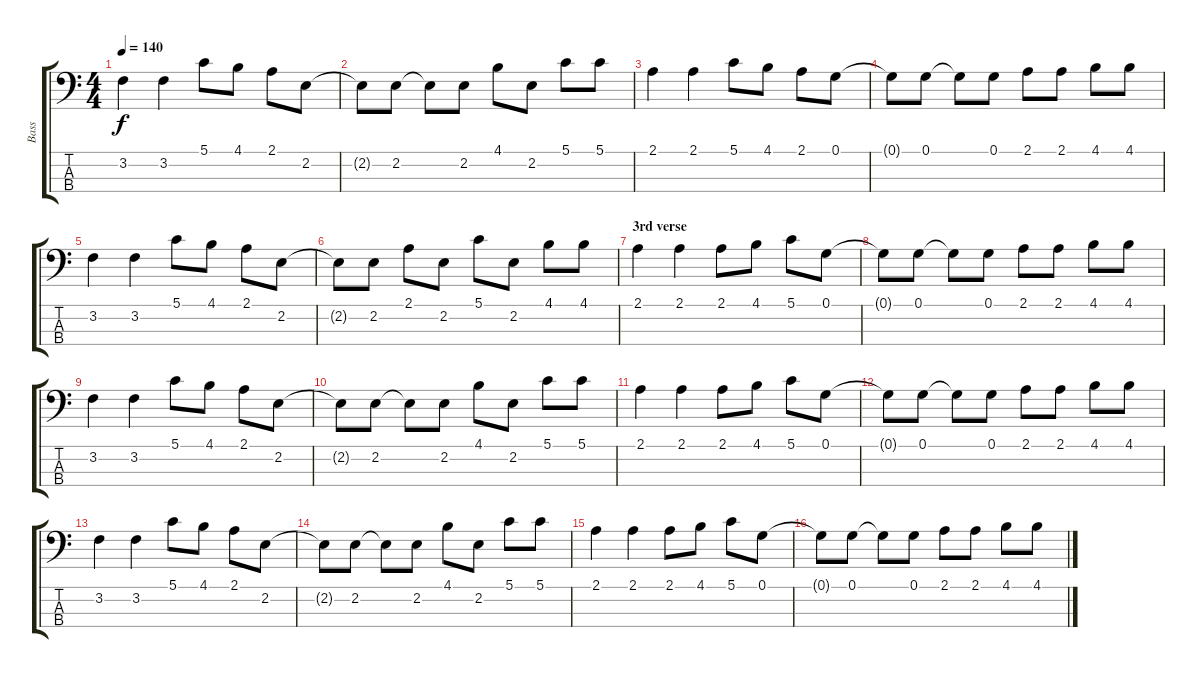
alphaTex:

\track ("Bass" "Bass") {instrument electricbassfinger}
\staff {score tabs}
\tuning (G2 D2 A1 E1) {hide}
\ts (4 4)
\tempo 140
\clef f4
\ks c
3.2.4{dy f} 3.2.4 5.1.8 4.1.8 2.1.8 2.2.8 |
2.2{t}.8 2.2.8 2.2{t}.8 2.2.8 4.1.8 2.2.8 5.1.8 5.1.8 |
2.1.4 2.1.4 5.1.8 4.1.8 2.1.8 0.1.8 |
0.1{t}.8 0.1.8 0.1{t}.8 0.1.8 2.1.8 2.1.8 4.1.8 4.1.8 |
3.2.4 3.2.4 5.1.8 4.1.8 2.1.8 2.2.8 |
2.2{t}.8 2.2.8 2.1.8 2.2.8 5.1.8 2.2.8 4.1.8 4.1.8 |
\section ("" "3rd verse")
2.1.4 2.1.4 2.1.8 4.1.8 5.1.8 0.1.8 |
0.1{t}.8 0.1.8 0.1{t}.8 0.1.8 2.1.8 2.1.8 4.1.8 4.1.8 |
3.2.4 3.2.4 5.1.8 4.1.8 2.1.8 2.2.8 |
2.2{t}.8 2.2.8 2.2{t}.8 2.2.8 4.1.8 2.2.8 5.1.8 5.1.8 |
2.1.4 2.1.4 2.1.8 4.1.8 5.1.8 0.1.8 |
0.1{t}.8 0.1.8 0.1{t}.8 0.1.8 2.1.8 2.1.8 4.1.8 4.1.8 |
3.2.4 3.2.4 5.1.8 4.1.8 2.1.8 2.2.8 |
2.2{t}.8 2.2.8 2.2{t}.8 2.2.8 4.1.8 2.2.8 5.1.8 5.1.8 |
2.1.4 2.1.4 2.1.8 4.1.8 5.1.8 0.1.8 |
0.1{t}.8 0.1.8 0.1{t}.8 0.1.8 2.1.8 2.1.8 4.1.8 4.1.8
